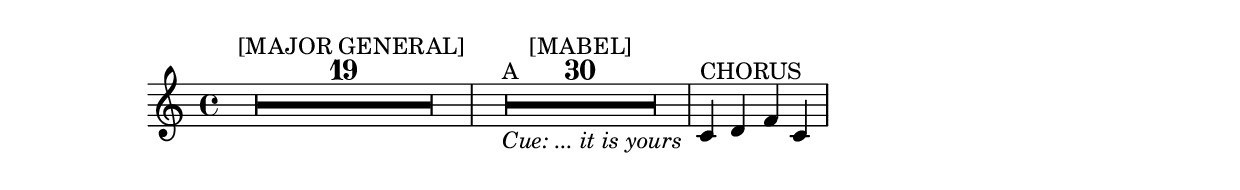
\version "2.11.61"

\header {
  lsrtags = "rhythms, text"
  texidoc = "Markups attached to a multi-measure rest will be
centered above or below it.  Long markups attached to multi-measure
rests do not cause the measure to expand.  To expand a multi-measure
rest to fit the markup, use a spacer rest with an attached markup
before the multi-measure rest.

Note that the spacer rest causes a bar line to be inserted.  Text attached
to a spacer rest in this way is left-aligned to the position where
the note would be placed in the measure, but if the measure length is
determined by the length of the text, the text will appear to be
centered."
  doctitle = "Multi-measure rest markup"
}

\relative c' {
  \compressFullBarRests
  \textLengthOn
  s1*0^\markup { [MAJOR GENERAL] }
  R1*19
  s1*0_\markup { \italic { Cue: ... it is yours } }
  s1*0^\markup { A }
  R1*30^\markup { [MABEL] }
  \textLengthOff
  c4^\markup { CHORUS } d f c
}
